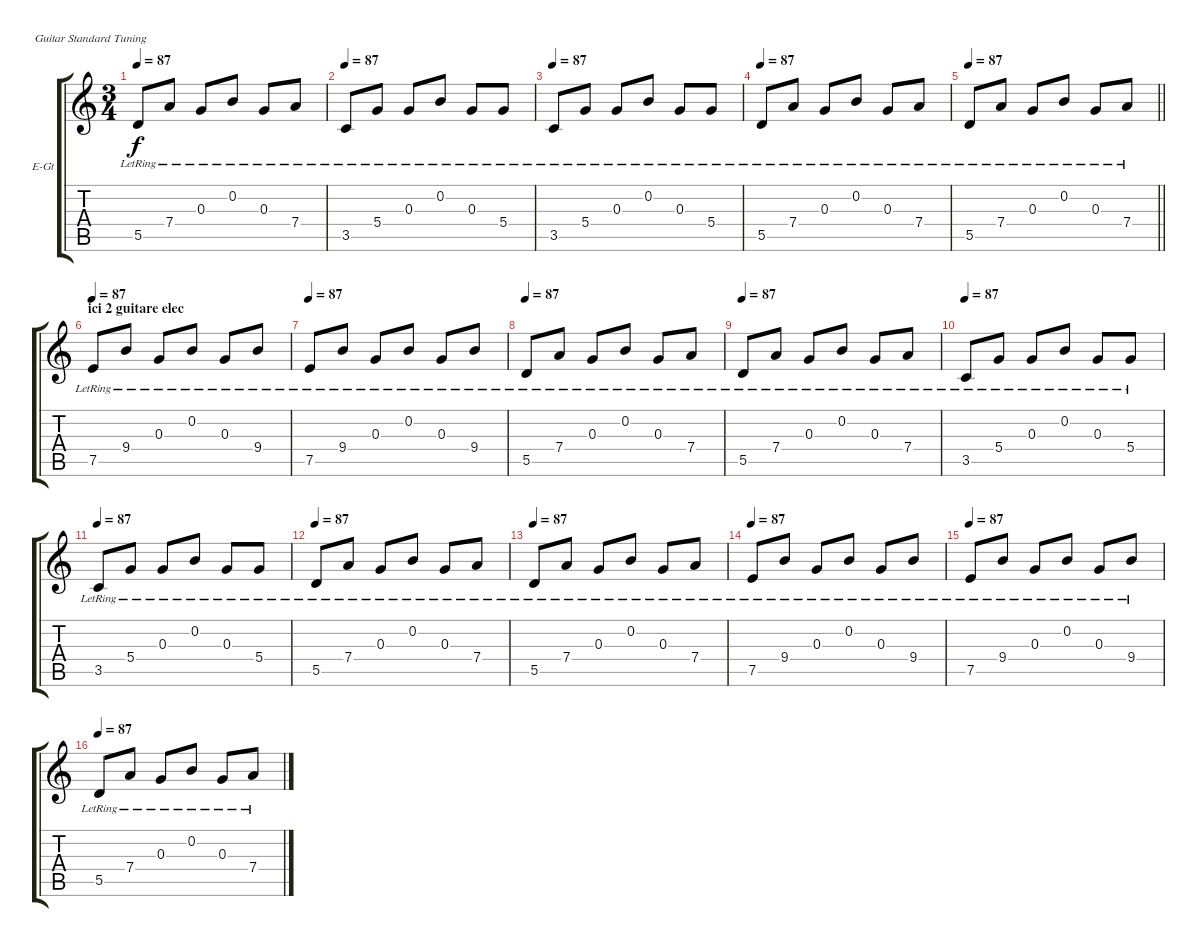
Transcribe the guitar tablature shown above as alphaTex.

\bracketExtendMode groupsimilarinstruments
\firstSystemTrackNameOrientation horizontal
\otherSystemsTrackNameOrientation horizontal
\track ("Piste 3" "E-Gt") {instrument electricguitarclean}
\staff {score tabs}
\tuning (E4 B3 G3 D3 A2 E2)
\ts (3 4)
\tempo 87
\clef g2
\ks c
5.5{lr}.8{dy f} 7.4{lr}.8 0.3{lr}.8 0.2{lr}.8 0.3{lr}.8 7.4{lr}.8 |
\tempo 87
3.5{lr}.8 5.4{lr}.8 0.3{lr}.8 0.2{lr}.8 0.3{lr}.8 5.4{lr}.8 |
\tempo 87
3.5{lr}.8 5.4{lr}.8 0.3{lr}.8 0.2{lr}.8 0.3{lr}.8 5.4{lr}.8 |
\tempo 87
5.5{lr}.8 7.4{lr}.8 0.3{lr}.8 0.2{lr}.8 0.3{lr}.8 7.4{lr}.8 |
\tempo 87
\barLineRight lightlight
5.5{lr}.8 7.4{lr}.8 0.3{lr}.8 0.2{lr}.8 0.3{lr}.8 7.4{lr}.8 |
\section ("" "ici 2 guitare elec")
\tempo 87
7.5{lr}.8 9.4{lr}.8 0.3{lr}.8 0.2{lr}.8 0.3{lr}.8 9.4{lr}.8 |
\tempo 87
7.5{lr}.8 9.4{lr}.8 0.3{lr}.8 0.2{lr}.8 0.3{lr}.8 9.4{lr}.8 |
\tempo 87
5.5{lr}.8 7.4{lr}.8 0.3{lr}.8 0.2{lr}.8 0.3{lr}.8 7.4{lr}.8 |
\tempo 87
5.5{lr}.8 7.4{lr}.8 0.3{lr}.8 0.2{lr}.8 0.3{lr}.8 7.4{lr}.8 |
\tempo 87
3.5{lr}.8 5.4{lr}.8 0.3{lr}.8 0.2{lr}.8 0.3{lr}.8 5.4{lr}.8 |
\tempo 87
3.5{lr}.8 5.4{lr}.8 0.3{lr}.8 0.2{lr}.8 0.3{lr}.8 5.4{lr}.8 |
\tempo 87
5.5{lr}.8 7.4{lr}.8 0.3{lr}.8 0.2{lr}.8 0.3{lr}.8 7.4{lr}.8 |
\tempo 87
5.5{lr}.8 7.4{lr}.8 0.3{lr}.8 0.2{lr}.8 0.3{lr}.8 7.4{lr}.8 |
\tempo 87
7.5{lr}.8 9.4{lr}.8 0.3{lr}.8 0.2{lr}.8 0.3{lr}.8 9.4{lr}.8 |
\tempo 87
7.5{lr}.8 9.4{lr}.8 0.3{lr}.8 0.2{lr}.8 0.3{lr}.8 9.4{lr}.8 |
\tempo 87
5.5{lr}.8 7.4{lr}.8 0.3{lr}.8 0.2{lr}.8 0.3{lr}.8 7.4{lr}.8
